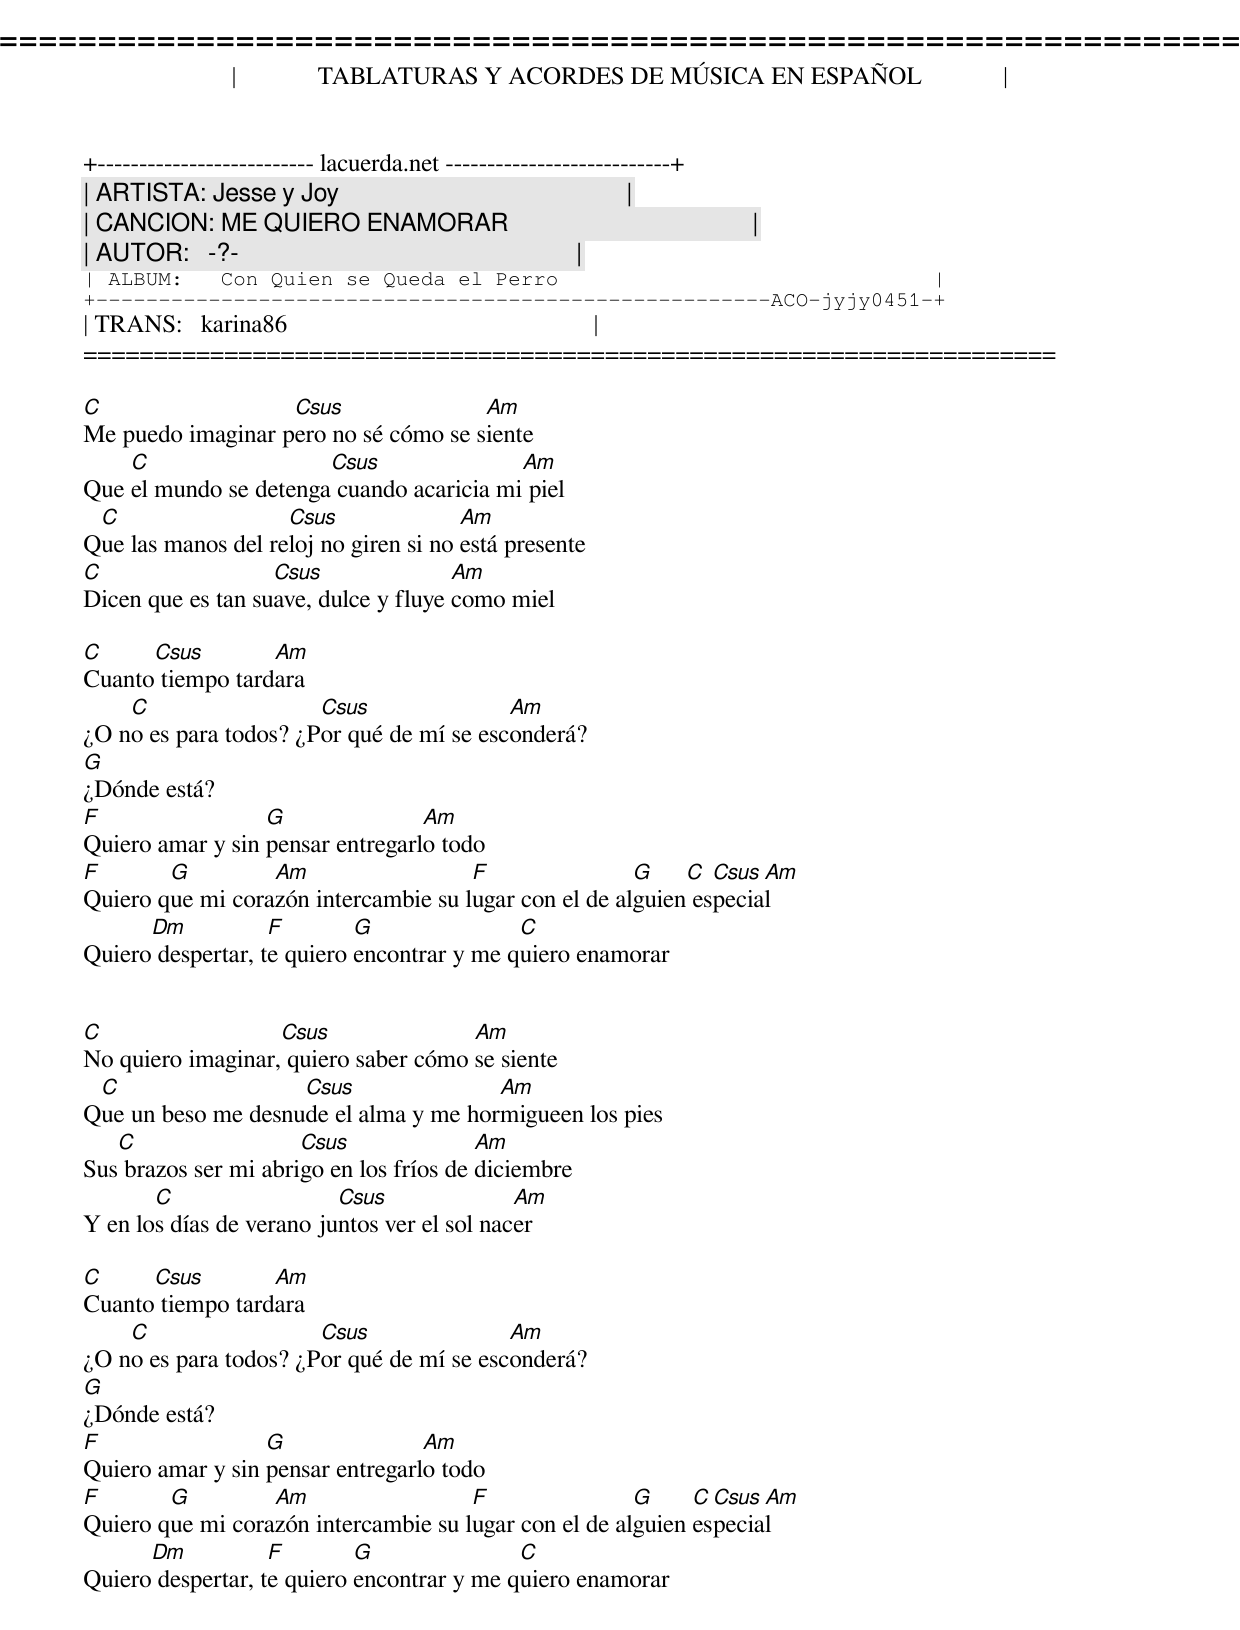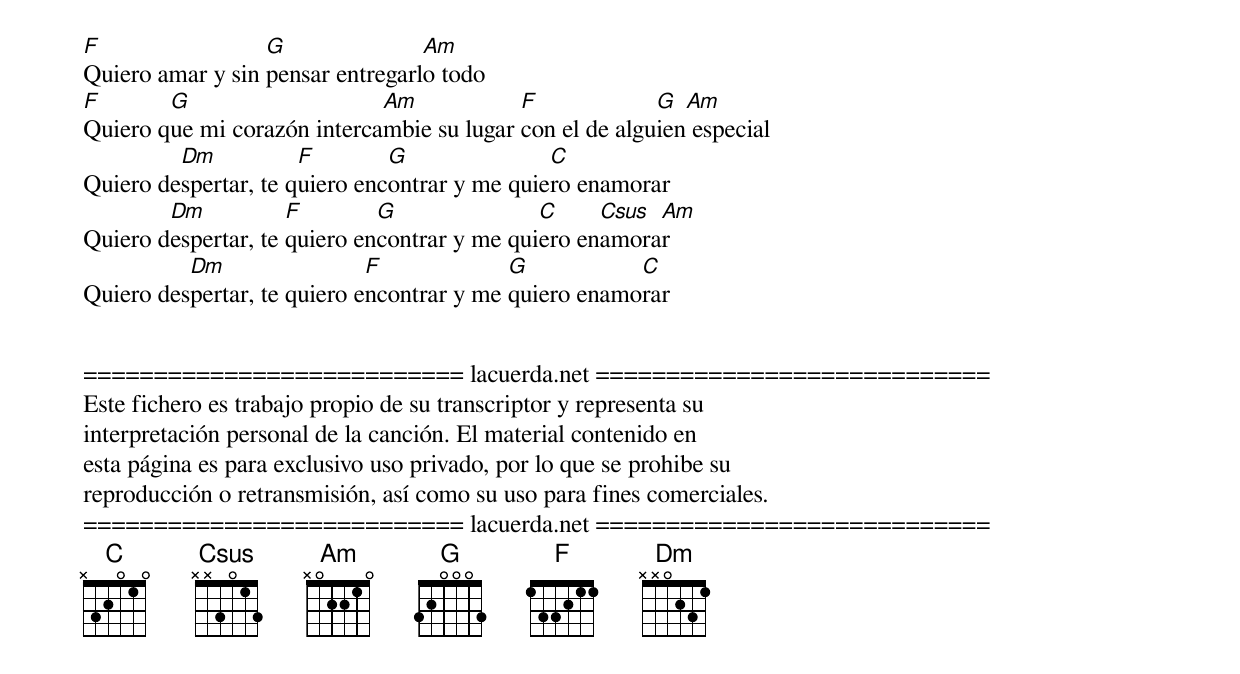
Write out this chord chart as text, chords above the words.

=====================================================================
|             TABLATURAS Y ACORDES DE MÚSICA EN ESPAÑOL             |
+-------------------------- lacuerda.net ---------------------------+
| ARTISTA: Jesse y Joy                                              |
| CANCION: ME QUIERO ENAMORAR                                       |
| AUTOR:   -?-                                                      |
| ALBUM:   Con Quien se Queda el Perro                              |
+------------------------------------------------------ACO-jyjy0451-+
| TRANS:   karina86                                                 |
=====================================================================

C                  Csus               Am
Me puedo imaginar pero no sé cómo se siente
    C                  Csus               Am
Que el mundo se detenga cuando acaricia mi piel
 C                  Csus               Am
Que las manos del reloj no giren si no está presente
C                  Csus               Am
Dicen que es tan suave, dulce y fluye como miel

C     Csus        Am
Cuanto tiempo tardara
    C                  Csus               Am
¿O no es para todos? ¿Por qué de mí se esconderá?
G
¿Dónde está?
F                 G               Am
Quiero amar y sin pensar entregarlo todo
F       G         Am                  F                G    C  Csus Am
Quiero que mi corazón intercambie su lugar con el de alguien especial
      Dm           F        G               C
Quiero despertar, te quiero encontrar y me quiero enamorar


C                  Csus               Am
No quiero imaginar, quiero saber cómo se siente
 C                  Csus               Am
Que un beso me desnude el alma y me hormigueen los pies
   C                  Csus               Am
Sus brazos ser mi abrigo en los fríos de diciembre
       C                  Csus               Am
Y en los días de verano juntos ver el sol nacer

C     Csus        Am
Cuanto tiempo tardara
    C                  Csus               Am
¿O no es para todos? ¿Por qué de mí se esconderá?
G
¿Dónde está?
F                 G               Am
Quiero amar y sin pensar entregarlo todo
F       G         Am                  F                G     C Csus Am
Quiero que mi corazón intercambie su lugar con el de alguien especial
      Dm           F        G               C
Quiero despertar, te quiero encontrar y me quiero enamorar

F                 G               Am
Quiero amar y sin pensar entregarlo todo
F       G                    Am            F             G  Am
Quiero que mi corazón intercambie su lugar con el de alguien especial
         Dm           F        G               C
Quiero despertar, te quiero encontrar y me quiero enamorar
        Dm           F        G               C     Csus Am
Quiero despertar, te quiero encontrar y me quiero enamorar
          Dm                 F             G           C
Quiero despertar, te quiero encontrar y me quiero enamorar


=========================== lacuerda.net ============================
Este fichero es trabajo propio de su transcriptor y representa su
interpretación personal de la canción. El material contenido en
esta página es para exclusivo uso privado, por lo que se prohibe su
reproducción o retransmisión, así como su uso para fines comerciales.
=========================== lacuerda.net ============================
